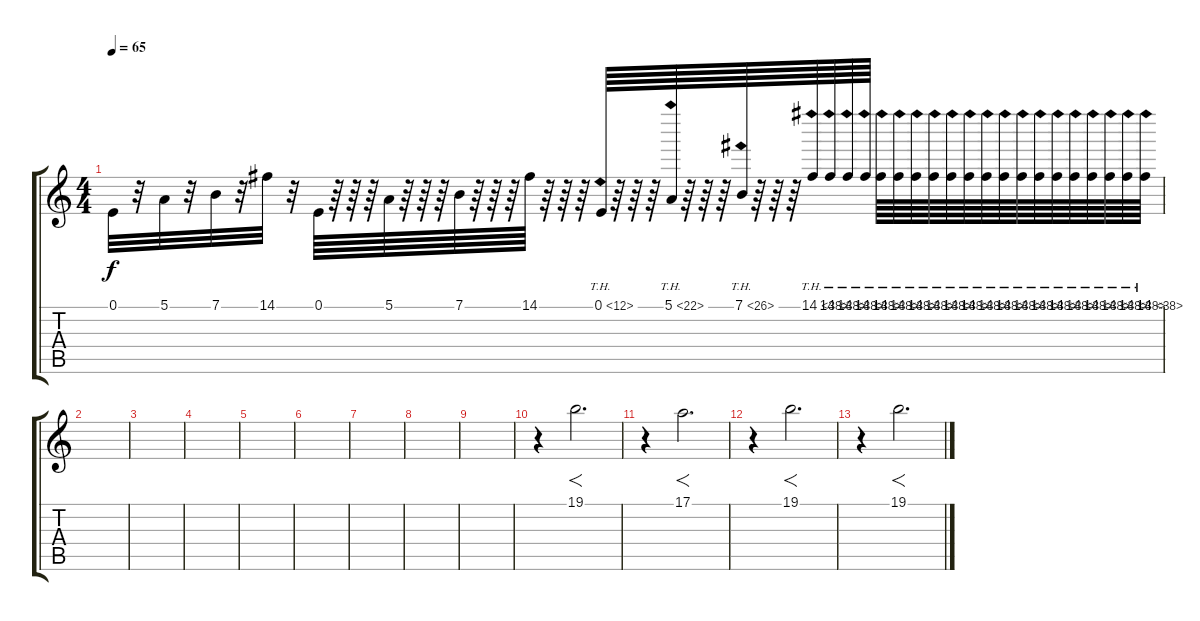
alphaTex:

\track "" {instrument ocarina}
\staff {score tabs}
\tuning (E4 B3 G3 D3 A2 E2) {hide}
\ts (4 4)
\tempo 65
\clef g2
\ks c
0.1.32{dy f} r.32 5.1.32 r.32 7.1.32 r.32 14.1.32 r.32 0.1.64 r.64 r.64 r.64 5.1.64 r.64 r.64 r.64 7.1.64 r.64 r.64 r.64 14.1.64 r.64 r.64 r.64 0.1{th 12}.64 r.64 r.64 r.64 5.1{th 17}.64 r.64 r.64 r.64 7.1{th 19}.64 r.64 r.64 r.64 14.1{th 24}.64 14.1{th 24}.64 14.1{th 24}.64 14.1{th 24}.64 14.1{th 24}.64 14.1{th 24}.64{txt ""} 14.1{th 24}.64 14.1{th 24}.64 14.1{th 24}.64 14.1{th 24}.64 14.1{th 24}.64 14.1{th 24}.64 14.1{th 24}.64 14.1{th 24}.64 14.1{th 24}.64 14.1{th 24}.64 14.1{th 24}.64 14.1{th 24}.64 14.1{th 24}.64 14.1{th 24}.64 |
|
|
|
|
|
|
|
|
r.4{volume 16 instrument voiceoohs} 19.1.2{f d} |
r.4 17.1.2{f d} |
r.4 19.1.2{f d} |
r.4 19.1.2{f d}
